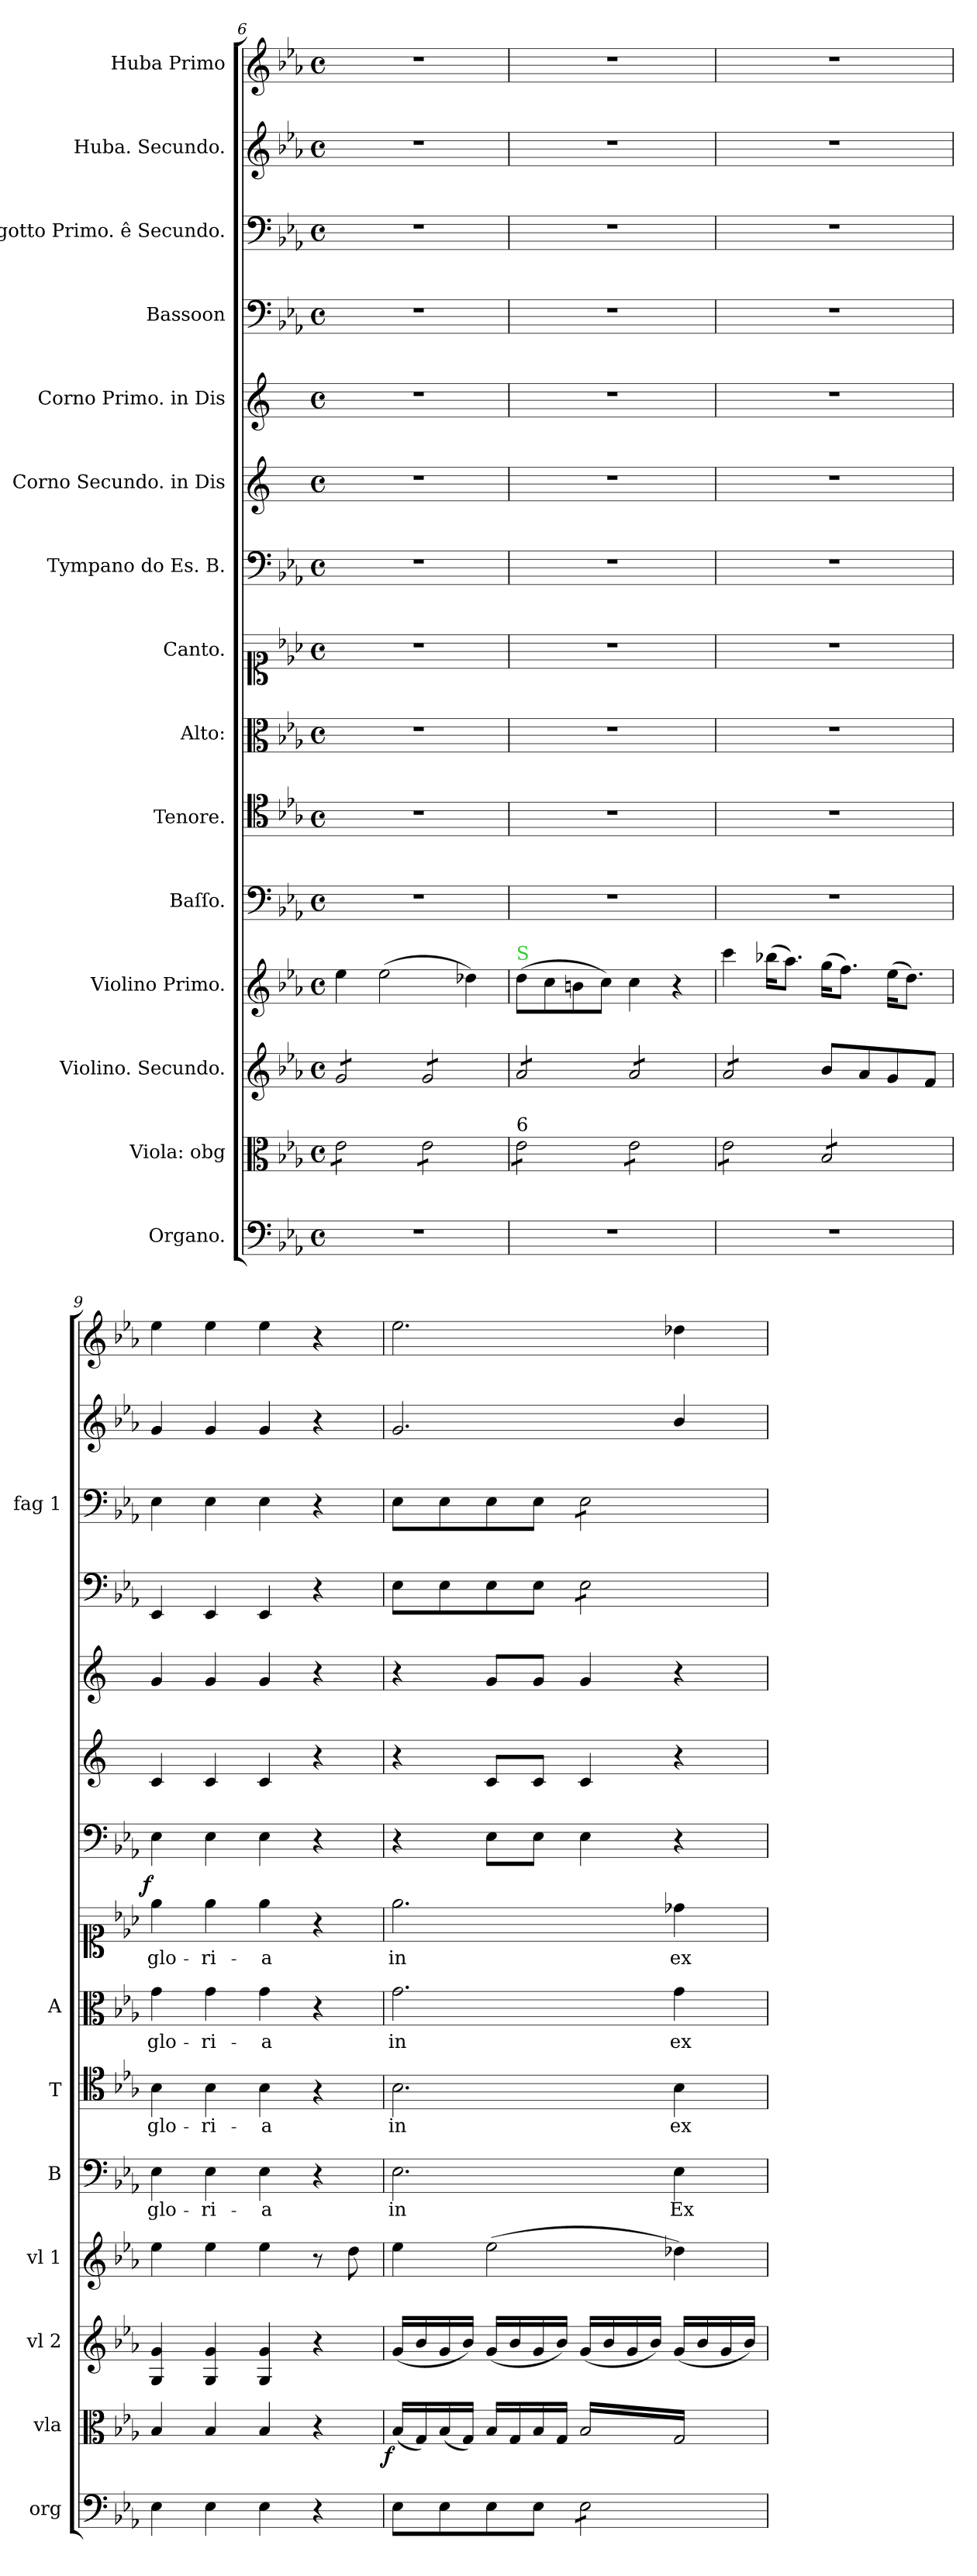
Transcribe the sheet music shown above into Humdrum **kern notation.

**kern	**dynam	**kern	**dynam	**kern	**dynam	**kern	**dynam	**kern	**text	**kern	**text	**kern	**text	**kern	**text	**dynam	**kern	**kern	**kern	**kern	**kern	**kern	**kern
*part15	*part15	*part14	*part14	*part13	*part13	*part12	*part12	*part11	*part11	*part10	*part10	*part9	*part9	*part8	*part8	*part8	*part7	*part6	*part5	*part4	*part3	*part2	*part1
*staff15	*staff15	*staff14	*staff14	*staff13	*staff13	*staff12	*staff12	*staff11	*staff11	*staff10	*staff10	*staff9	*staff9	*staff8	*staff8	*staff8	*staff7	*staff6	*staff5	*staff4	*staff3	*staff2	*staff1
*I"Organo.	*	*I"Viola: obg	*	*I"Violino. Secundo.	*	*I"Violino Primo.	*	*I"Baſſo.	*	*I"Tenore.	*	*I"Alto:	*	*I"Canto.	*	*	*I"Tympano do Es. B.	*I"Corno Secundo. in Dis	*I"Corno Primo. in Dis	*I"Bassoon	*I"Fagotto Primo. ê Secundo.	*I"Huba. Secundo.	*I"Huba Primo
*I'org	*	*I'vla	*	*I'vl 2	*	*I'vl 1	*	*I'B	*	*I'T	*	*I'A	*	*	*	*	*	*	*	*	*I'fag 1	*	*
*clefF4	*	*clefC3	*	*clefG2	*	*clefG2	*	*clefF4	*	*clefC4	*	*clefC3	*	*clefC1	*	*	*clefF4	*clefG2	*clefG2	*clefF4	*clefF4	*clefG2	*clefG2
*	*	*	*	*	*	*	*	*	*	*	*	*	*	*	*	*	*	*ITrd5c9	*ITrd5c9	*	*	*	*
*k[b-e-a-]	*	*k[b-e-a-]	*	*k[b-e-a-]	*	*k[b-e-a-]	*	*k[b-e-a-]	*	*k[b-e-a-]	*	*k[b-e-a-]	*	*k[b-e-a-]	*	*	*k[b-e-a-]	*k[b-e-a-]	*k[b-e-a-]	*k[b-e-a-]	*k[b-e-a-]	*k[b-e-a-]	*k[b-e-a-]
*E-:	*	*E-:	*	*E-:	*	*E-:	*	*E-:	*	*E-:	*	*E-:	*	*E-:	*	*	*E-:	*E-:	*E-:	*E-:	*E-:	*E-:	*E-:
*M4/4	*	*M4/4	*	*M4/4	*	*M4/4	*	*M4/4	*	*M4/4	*	*M4/4	*	*M4/4	*	*	*M4/4	*M4/4	*M4/4	*M4/4	*M4/4	*M4/4	*M4/4
*met(c)	*	*met(c)	*	*met(c)	*	*met(c)	*	*met(c)	*	*met(c)	*	*met(c)	*	*met(c)	*	*	*met(c)	*met(c)	*met(c)	*met(c)	*met(c)	*met(c)	*met(c)
=6	=6	=6	=6	=6	=6	=6	=6	=6	=6	=6	=6	=6	=6	=6	=6	=6	=6	=6	=6	=6	=6	=6	=6
!	!	!LO:TX:a:t=5	!	!	!	!	!	!	!	!	!	!	!	!	!	!	!	!	!	!	!	!	!
*	*	*tremolo	*	*	*	*	*	*	*	*	*	*	*	*	*	*	*	*	*	*	*	*	*
*	*	*	*	*tremolo	*	*	*	*	*	*	*	*	*	*	*	*	*	*	*	*	*	*	*
1r	.	8e-\L	.	8g/L	.	4ee-\	.	1r	.	1r	.	1r	.	1r	.	.	1r	1r	1r	1r	1r	1r	1r
.	.	8e-\	.	8g/	.	.	.	.	.	.	.	.	.	.	.	.	.	.	.	.	.	.	.
.	.	8e-\	.	8g/	.	(2ee-\	.	.	.	.	.	.	.	.	.	.	.	.	.	.	.	.	.
.	.	8e-\J	.	8g/J	.	.	.	.	.	.	.	.	.	.	.	.	.	.	.	.	.	.	.
.	.	8e-\L	.	8g/L	.	.	.	.	.	.	.	.	.	.	.	.	.	.	.	.	.	.	.
.	.	8e-\	.	8g/	.	.	.	.	.	.	.	.	.	.	.	.	.	.	.	.	.	.	.
.	.	8e-\	.	8g/	.	4dd-X\)	.	.	.	.	.	.	.	.	.	.	.	.	.	.	.	.	.
.	.	8e-\J	.	8g/J	.	.	.	.	.	.	.	.	.	.	.	.	.	.	.	.	.	.	.
=7	=7	=7	=7	=7	=7	=7	=7	=7	=7	=7	=7	=7	=7	=7	=7	=7	=7	=7	=7	=7	=7	=7	=7
!	!	!	!	!	!	!LO:TX:a:color=limegreen:t=S	!	!	!	!	!	!	!	!	!	!	!	!	!	!	!	!	!
!	!	!LO:TX:a:t=6	!	!	!	!	!	!	!	!	!	!	!	!	!	!	!	!	!	!	!	!	!
1r	.	8e-\L	.	8a-/L	.	(8dd\L	.	1r	.	1r	.	1r	.	1r	.	.	1r	1r	1r	1r	1r	1r	1r
.	.	8e-\	.	8a-/	.	8cc\	.	.	.	.	.	.	.	.	.	.	.	.	.	.	.	.	.
.	.	8e-\	.	8a-/	.	8bn\	.	.	.	.	.	.	.	.	.	.	.	.	.	.	.	.	.
.	.	8e-\J	.	8a-/J	.	8cc\J)	.	.	.	.	.	.	.	.	.	.	.	.	.	.	.	.	.
.	.	8e-\L	.	8a-/L	.	4cc\	.	.	.	.	.	.	.	.	.	.	.	.	.	.	.	.	.
.	.	8e-\	.	8a-/	.	.	.	.	.	.	.	.	.	.	.	.	.	.	.	.	.	.	.
.	.	8e-\	.	8a-/	.	4r	.	.	.	.	.	.	.	.	.	.	.	.	.	.	.	.	.
.	.	8e-\J	.	8a-/J	.	.	.	.	.	.	.	.	.	.	.	.	.	.	.	.	.	.	.
=8	=8	=8	=8	=8	=8	=8	=8	=8	=8	=8	=8	=8	=8	=8	=8	=8	=8	=8	=8	=8	=8	=8	=8
1r	.	8e-\L	.	8a-/L	.	4ccc\	.	1r	.	1r	.	1r	.	1r	.	.	1r	1r	1r	1r	1r	1r	1r
.	.	8e-\	.	8a-/	.	.	.	.	.	.	.	.	.	.	.	.	.	.	.	.	.	.	.
.	.	8e-\	.	8a-/	.	(16bb-X\KL	.	.	.	.	.	.	.	.	.	.	.	.	.	.	.	.	.
.	.	.	.	.	.	8.aa-\J)	.	.	.	.	.	.	.	.	.	.	.	.	.	.	.	.	.
.	.	8e-\J	.	8a-/J	.	.	.	.	.	.	.	.	.	.	.	.	.	.	.	.	.	.	.
*	*	*	*	*Xtremolo	*	*	*	*	*	*	*	*	*	*	*	*	*	*	*	*	*	*	*
.	.	8B-/L	.	8b-/L	.	(16gg\KL	.	.	.	.	.	.	.	.	.	.	.	.	.	.	.	.	.
.	.	.	.	.	.	8.ff\J)	.	.	.	.	.	.	.	.	.	.	.	.	.	.	.	.	.
.	.	8B-/	.	8a-/	.	.	.	.	.	.	.	.	.	.	.	.	.	.	.	.	.	.	.
.	.	8B-/	.	8g/	.	(16ee-\KL	.	.	.	.	.	.	.	.	.	.	.	.	.	.	.	.	.
.	.	.	.	.	.	8.dd\J)	.	.	.	.	.	.	.	.	.	.	.	.	.	.	.	.	.
.	.	8B-/J	.	8f/J	.	.	.	.	.	.	.	.	.	.	.	.	.	.	.	.	.	.	.
*	*	*Xtremolo	*	*	*	*	*	*	*	*	*	*	*	*	*	*	*	*	*	*	*	*	*
=9	=9	=9	=9	=9	=9	=9	=9	=9	=9	=9	=9	=9	=9	=9	=9	=9	=9	=9	=9	=9	=9	=9	=9
!	!LO:DY:b	!	!LO:DY:b	!	!LO:DY:b:rj	!	!LO:DY:b	!	!	!	!	!	!	!	!	!LO:DY:b:rj	!	!	!	!	!	!	!
4E-\	for	4B-/	fort	4G/ 4g/	fort	4ee-\	fort	4E-\	glo-	4B-\	glo-	4g\	glo-	4ee-\	glo-	f	4E-\	4E-/	4B-/	4EE-/	4E-\	4g/	4ee-\
4E-\	.	4B-/	.	4G/ 4g/	.	4ee-\	.	4E-\	-ri-	4B-\	-ri-	4g\	-ri-	4ee-\	-ri-	.	4E-\	4E-/	4B-/	4EE-/	4E-\	4g/	4ee-\
4E-\	.	4B-/	.	4G/ 4g/	.	4ee-\	.	4E-\	-a	4B-\	-a	4g\	-a	4ee-\	-a	.	4E-\	4E-/	4B-/	4EE-/	4E-\	4g/	4ee-\
4r	.	4r	.	4r	.	8r	.	4r	.	4r	.	4r	.	4r	.	.	4r	4r	4r	4r	4r	4r	4r
.	.	.	.	.	.	8dd\	.	.	.	.	.	.	.	.	.	.	.	.	.	.	.	.	.
=10	=10	=10	=10	=10	=10	=10	=10	=10	=10	=10	=10	=10	=10	=10	=10	=10	=10	=10	=10	=10	=10	=10	=10
!	!	!	!LO:DY:b:rj	!	!	!	!	!	!	!	!	!	!	!	!	!	!	!	!	!	!	!	!
8E-\L	.	(16B-/LL	f	(16g/LL	.	4ee-\	.	2.E-\	in	2.B-\	in	2.g\	in	2.ee-\	in	.	4r	4r	4r	8E-\L	8E-\L	2.g/	2.ee-\
.	.	16G/)	.	16b-/	.	.	.	.	.	.	.	.	.	.	.	.	.	.	.	.	.	.	.
8E-\	.	(16B-/	.	16g/	.	.	.	.	.	.	.	.	.	.	.	.	.	.	.	8E-\	8E-\	.	.
.	.	16G/JJ)	.	16b-/JJ)	.	.	.	.	.	.	.	.	.	.	.	.	.	.	.	.	.	.	.
8E-\	.	16B-/LL	.	(16g/LL	.	(2ee-\	.	.	.	.	.	.	.	.	.	.	8E-\L	8E-/L	8B-/L	8E-\	8E-\	.	.
.	.	16G/	.	16b-/	.	.	.	.	.	.	.	.	.	.	.	.	.	.	.	.	.	.	.
8E-\J	.	16B-/	.	16g/	.	.	.	.	.	.	.	.	.	.	.	.	8E-\J	8E-/J	8B-/J	8E-\J	8E-\J	.	.
.	.	16G/JJ	.	16b-/JJ)	.	.	.	.	.	.	.	.	.	.	.	.	.	.	.	.	.	.	.
*tremolo	*	*	*	*	*	*	*	*	*	*	*	*	*	*	*	*	*	*	*	*	*	*	*
*	*	*tremolo	*	*	*	*	*	*	*	*	*	*	*	*	*	*	*	*	*	*	*	*	*
*	*	*	*	*	*	*	*	*	*	*	*	*	*	*	*	*	*	*	*	*tremolo	*	*	*
*	*	*	*	*	*	*	*	*	*	*	*	*	*	*	*	*	*	*	*	*	*tremolo	*	*
8E-\L	.	(16B-/LL	.	(16g/LL	.	.	.	.	.	.	.	.	.	.	.	.	4E-\	4E-/	4B-/	8E-\L	8E-\L	.	.
.	.	16G/)	.	16b-/	.	.	.	.	.	.	.	.	.	.	.	.	.	.	.	.	.	.	.
8E-\	.	16B-/	.	16g/	.	.	.	.	.	.	.	.	.	.	.	.	.	.	.	8E-\	8E-\	.	.
.	.	16G/)	.	16b-/JJ)	.	.	.	.	.	.	.	.	.	.	.	.	.	.	.	.	.	.	.
8E-\	.	16B-/	.	(16g/LL	.	4dd-X\)	.	4E-\	Ex-	4B-\	ex-	4g\	ex-	4dd-X\	ex-	.	4r	4r	4r	8E-\	8E-\	4b-/	4dd-X\
.	.	16G/)	.	16b-/	.	.	.	.	.	.	.	.	.	.	.	.	.	.	.	.	.	.	.
8E-\J	.	16B-/	.	16g/	.	.	.	.	.	.	.	.	.	.	.	.	.	.	.	8E-\J	8E-\J	.	.
*	*	*	*	*	*	*	*	*	*	*	*	*	*	*	*	*	*	*	*	*	*Xtremolo	*	*
*	*	*	*	*	*	*	*	*	*	*	*	*	*	*	*	*	*	*	*	*Xtremolo	*	*	*
*Xtremolo	*	*	*	*	*	*	*	*	*	*	*	*	*	*	*	*	*	*	*	*	*	*	*
.	.	16G/)JJ	.	16b-/JJ)	.	.	.	.	.	.	.	.	.	.	.	.	.	.	.	.	.	.	.
*	*	*Xtremolo	*	*	*	*	*	*	*	*	*	*	*	*	*	*	*	*	*	*	*	*	*
.	.	.	.	.	.	.	.	.	.	.	.	.	.	.	.	.	.	.	.	.	.	.	.
.	.	.	.	.	.	.	.	.	.	.	.	.	.	.	.	.	.	.	.	.	.	.	.
.	.	.	.	.	.	.	.	.	.	.	.	.	.	.	.	.	.	.	.	.	.	.	.
.	.	.	.	.	.	.	.	.	.	.	.	.	.	.	.	.	.	.	.	.	.	.	.
=	=	=	=	=	=	=	=	=	=	=	=	=	=	=	=	=	=	=	=	=	=	=	=
*-	*-	*-	*-	*-	*-	*-	*-	*-	*-	*-	*-	*-	*-	*-	*-	*-	*-	*-	*-	*-	*-	*-	*-
